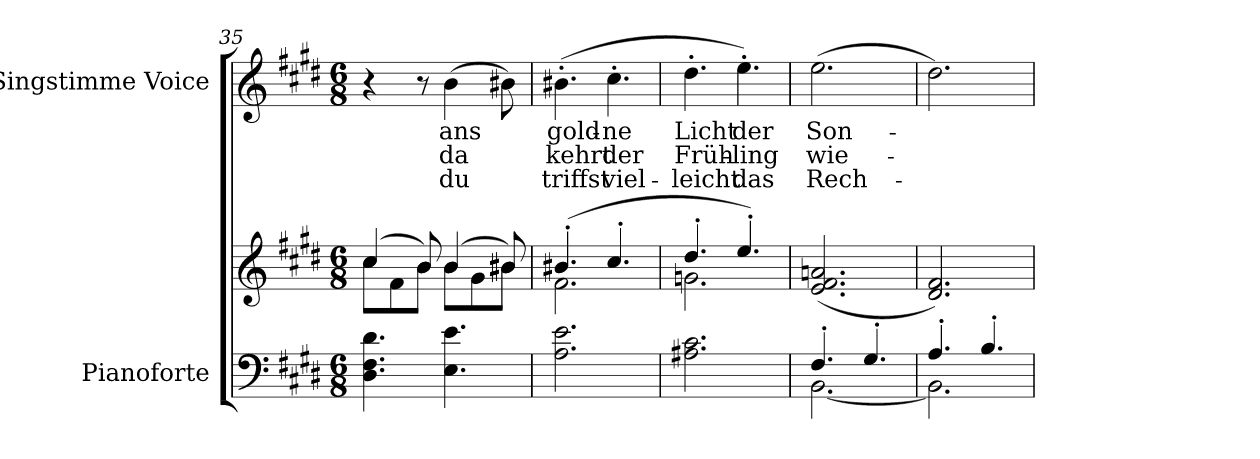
**kern	**kern	**kern	**text	**text	**text
*part2	*part2	*part1	*part1	*part1	*part1
*staff3	*staff2	*staff1	*staff1	*staff1	*staff1
*I"Pianoforte	*	*I"Singstimme Voice	*	*	*
*I'Pno	*	*	*	*	*
*clefF4	*clefG2	*clefG2	*	*	*
*k[f#c#g#d#]	*k[f#c#g#d#]	*k[f#c#g#d#]	*	*	*
*M6/8	*M6/8	*M6/8	*	*	*
=35	=35	=35	=35	=35	=35
*	*^	*	*	*	*
4.D#\ 4.F#\ 4.d#\	(4cc#/	8cc#\L	4r	.	.	.
.	.	8f#\	.	.	.	.
.	8b/)	8b\J	8r	.	.	.
4.E\ 4.e\	(4b/	8b\L	(4b\	ans	da	du
.	.	8g#\	.	.	.	.
.	8b#X/)	8b#\J	8b#X\)	.	.	.
=36	=36	=36	=36	=36	=36	=36
2.A\ 2.e\	(4.b#X'/	2.f#\	(4.b#X'\	gold-	kehrt	triffst
.	4.cc#'/	.	4.cc#'\	-ne	der	viel-
=37	=37	=37	=37	=37	=37	=37
2.A#X\ 2.c#\	4.dd#'/	2.gn\	4.dd#'\	Licht	Früh-	-leicht
.	4.ee'/)	.	4.ee'\)	der	-ling	das
*	*v	*v	*	*	*	*
=38	=38	=38	=38	=38	=38
*^	*	*	*	*	*
4.F#'/	[2.BB\	(2.e/ 2.f#/ 2.an/	(2.ee\	Son-	wie-	Rech-
4.G#'/	.	.	.	.	.	.
=39	=39	=39	=39	=39	=39	=39
4.A'/	2.BB\]	2.d#/ 2.f#/)	2.dd#\)	.	.	.
4.B'/	.	.	.	.	.	.
*v	*v	*	*	*	*	*
=	=	=	=	=	=
*-	*-	*-	*-	*-	*-
